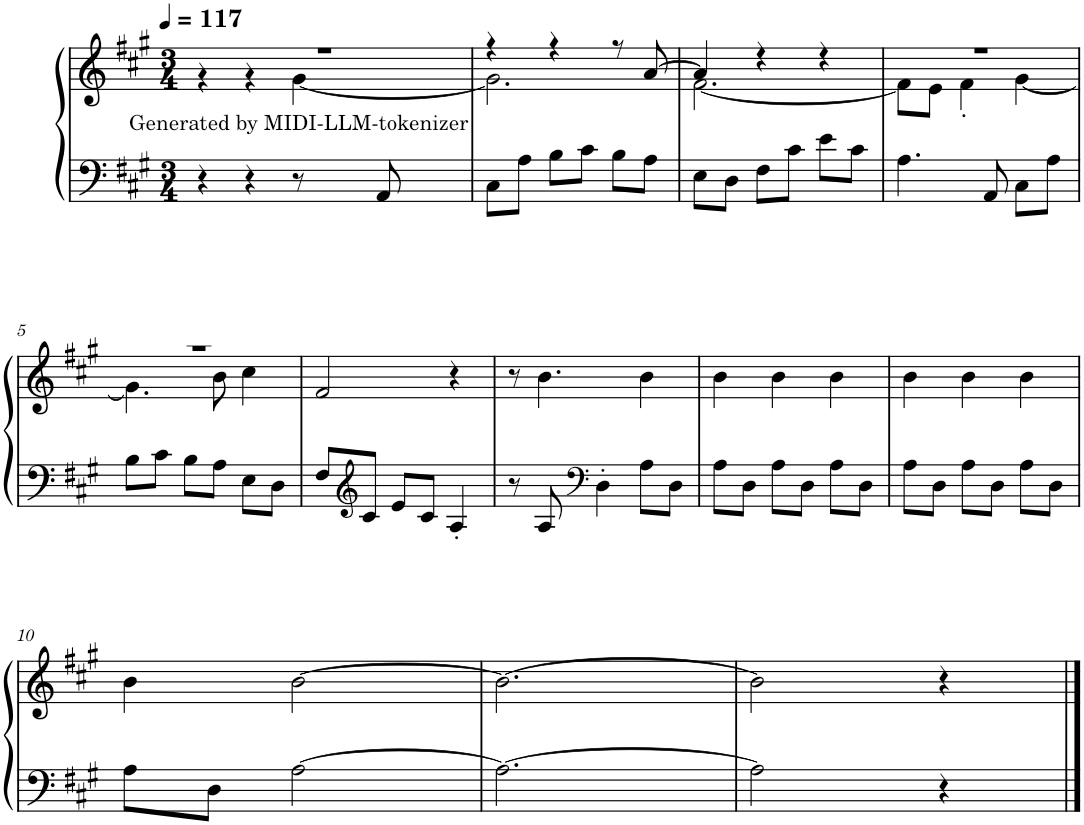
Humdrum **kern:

**kern	**kern	**text
*part1	*part1	*part1
*staff2	*staff1	*staff1
*I"Piano	*	*
*I'Pno.	*	*
*clefF4	*clefG2	*
*k[f#c#g#]	*k[f#c#g#]	*
*M3/4	*M3/4	*
*MM117	*MM117	*
=1	=1	=1
*	*^	*
4r	2.r	4r	.
4r	.	4r	.
!	!	!	!LO:LY:b
8r	.	[4g#\	Generated by MIDI-LLM-tokenizer
8AA/	.	.	.
=2	=2	=2	=2
8C#\L	4r	2.g#\]	.
8A\J	.	.	.
8B\L	4r	.	.
8c#\J	.	.	.
8B\L	8r	.	.
8A\J	[8a/	.	.
=3	=3	=3	=3
8E\L	4a/]	[2.f#\	.
8D\J	.	.	.
8F#\L	4r	.	.
8c#\J	.	.	.
8e\L	4r	.	.
8c#\J	.	.	.
=4	=4	=4	=4
4.A\	2.r	8f#\L]	.
.	.	8e\J	.
.	.	4f#'\	.
8AA/	.	.	.
8C#\L	.	[4g#\	.
8A\J	.	.	.
!!LO:LB:g=z	!!
=5	=5	=5	=5
8B\L	2.r	4.g#\]	.
8c#\J	.	.	.
8B\L	.	.	.
8A\J	.	8b\	.
8E\L	.	4cc#\	.
8D\J	.	.	.
*	*v	*v	*
=6	=6	=6
8F#/L	2f#/	.
*clefG2	*	*
8c#/J	.	.
8e/L	.	.
8c#/J	.	.
4A'/	4r	.
=7	=7	=7
8r	8r	.
8A/	4.b\	.
*clefF4	*	*
4D'\	.	.
8A\L	4b\	.
8D\J	.	.
=8	=8	=8
8A\L	4b\	.
8D\J	.	.
8A\L	4b\	.
8D\J	.	.
8A\L	4b\	.
8D\J	.	.
=9	=9	=9
8A\L	4b\	.
8D\J	.	.
8A\L	4b\	.
8D\J	.	.
8A\L	4b\	.
8D\J	.	.
!!LO:LB:g=z
=10	=10	=10
8A\L	4b\	.
8D\J	.	.
[2A\	[2b\	.
=11	=11	=11
2.A\_	2.b\_	.
=12	=12	=12
2A\]	2b\]	.
4r	4r	.
==	==	==
*-	*-	*-
